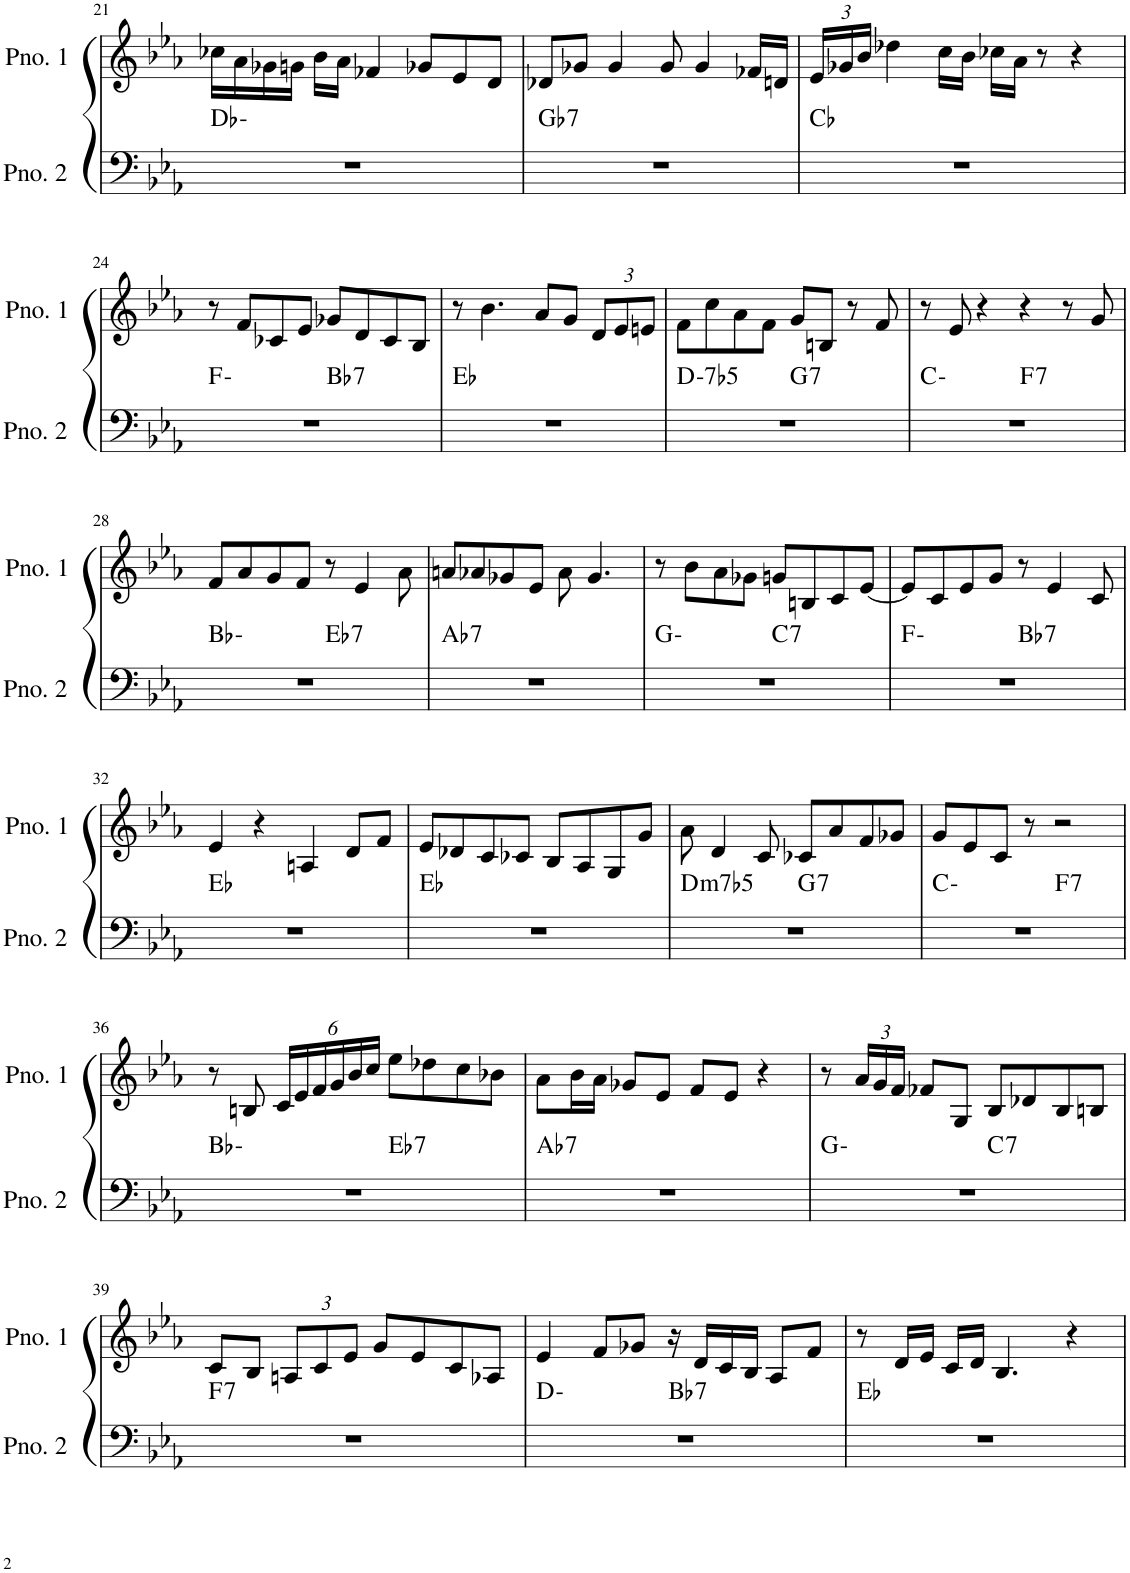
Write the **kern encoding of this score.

**kern	**harte	**kern
*part2	*part2	*part1
*staff2	*	*staff1
*I"ピアノ 2	*	*I"ピアノ 1
!!LO:PB:g=z
*clefF4	*	*clefG2
*k[b-e-a-]	*	*k[b-e-a-]
*M4/4	*	*M4/4
=21	=21	=21
1r	Db:min	16cc-X\LL
.	.	16a-\
.	.	16g-X\
.	.	16gn\JJ
.	.	16b-\LL
.	.	16a-\JJ
.	.	4f-X/
.	.	8g-X/L
.	.	8e-/
.	.	8d/J
=22	=22	=22
!	!LO:H:kt=7	!
1r	Gb:7	8d-X/L
.	.	8g-X/J
.	.	4g-/
.	.	8g-/
.	.	4g-/
.	.	16f-X/LL
.	.	16dn/JJ
=23	=23	=23
*	*	*Xbrackettup
1r	Cb:maj	24e-/LL
.	.	24g-X/
.	.	24b-/JJ
.	.	4dd-X\
.	.	16cc\LL
.	.	16b-\JJ
.	.	16cc-X\LL
.	.	16a-\JJ
.	.	8r
.	.	4r
!!LO:LB:g=z
=24	=24	=24
*^	*	*
1r	2ryy	F:min	8r
.	.	.	8f/L
.	.	.	8c-X/
.	.	.	8e-/J
!	!	!LO:H:kt=7	!
.	2ryy	Bb:7	8g-X/L
.	.	.	8d/
.	.	.	8c-/
.	.	.	8B-/J
*v	*v	*	*
=25	=25	=25
1r	Eb:maj	8r
.	.	4.b-\
.	.	8a-/L
.	.	8g/J
.	.	12d/L
.	.	12e-/
.	.	12en/J
=26	=26	=26
!	!LO:H:kt=-7b5	!
*^	*	*
1r	2ryy	D:hdim7	8f\L
.	.	.	8cc\
.	.	.	8a-\
.	.	.	8f\J
!	!	!LO:H:kt=7	!
.	2ryy	G:7	8g/L
.	.	.	8Bn/J
.	.	.	8r
.	.	.	8f/
=27	=27	=27	=27
1r	2ryy	C:min	8r
.	.	.	8e-/
.	.	.	4r
!	!	!LO:H:kt=7	!
.	2ryy	F:7	4r
.	.	.	8r
.	.	.	8g/
!!LO:LB:g=z
=28	=28	=28	=28
1r	2ryy	Bb:min	8f/L
.	.	.	8a-/
.	.	.	8g/
.	.	.	8f/J
!	!	!LO:H:kt=7	!
.	2ryy	Eb:7	8r
.	.	.	4e-/
.	.	.	8a-\
=29	=29	=29	=29
!	!	!LO:H:kt=7	!
*v	*v	*	*
1r	Ab:7	8an/L
.	.	8a-X/
.	.	8g-X/
.	.	8e-/J
.	.	8a-\
.	.	4.g-/
=30	=30	=30
*^	*	*
1r	2ryy	G:min	8r
.	.	.	8b-\L
.	.	.	8a-\
.	.	.	8g-X\J
!	!	!LO:H:kt=7	!
.	2ryy	C:7	8gn/L
.	.	.	8Bn/
.	.	.	8c/
.	.	.	[8e-/J
=31	=31	=31	=31
1r	2ryy	F:min	8e-/L]
.	.	.	8c/
.	.	.	8e-/
.	.	.	8g/J
!	!	!LO:H:kt=7	!
.	2ryy	Bb:7	8r
.	.	.	4e-/
.	.	.	8c/
*v	*v	*	*
!!LO:LB:g=z
=32	=32	=32
1r	Eb:maj	4e-/
.	.	4r
.	.	4An/
.	.	8d/L
.	.	8f/J
=33	=33	=33
1r	Eb:maj	8e-/L
.	.	8d-X/
.	.	8c/
.	.	8c-X/J
.	.	8B-/L
.	.	8A-/
.	.	8G/
.	.	8g/J
=34	=34	=34
!	!LO:H:kt=m7b5	!
*^	*	*
1r	2ryy	D:hdim7	8a-\
.	.	.	4d/
.	.	.	8c/
!	!	!LO:H:kt=7	!
.	2ryy	G:7	8c-X/L
.	.	.	8a-/
.	.	.	8f/
.	.	.	8g-X/J
=35	=35	=35	=35
1r	2ryy	C:min	8g/L
.	.	.	8e-/
.	.	.	8c/J
.	.	.	8r
!	!	!LO:H:kt=7	!
.	2ryy	F:7	2r
!!LO:LB:g=z
=36	=36	=36	=36
1r	2ryy	Bb:min	8r
.	.	.	8Bn/
.	.	.	24c/LL
.	.	.	24e-/
.	.	.	24f/
.	.	.	24g/
.	.	.	24b-/
.	.	.	24cc/JJ
!	!	!LO:H:kt=7	!
.	2ryy	Eb:7	8ee-\L
.	.	.	8dd-X\
.	.	.	8cc\
.	.	.	8b-X\J
=37	=37	=37	=37
!	!	!LO:H:kt=7	!
*v	*v	*	*
1r	Ab:7	8a-\L
.	.	16b-\L
.	.	16a-\JJ
.	.	8g-X/L
.	.	8e-/J
.	.	8f/L
.	.	8e-/J
.	.	4r
=38	=38	=38
*^	*	*
1r	2ryy	G:min	8r
.	.	.	24a-/LL
.	.	.	24g/
.	.	.	24f/JJ
.	.	.	8f-X/L
.	.	.	8G/J
!	!	!LO:H:kt=7	!
.	2ryy	C:7	8B-/L
.	.	.	8d-X/
.	.	.	8B-/
.	.	.	8Bn/J
!!LO:LB:g=z
=39	=39	=39	=39
!	!	!LO:H:kt=7	!
*v	*v	*	*
1r	F:7	8c/L
.	.	8B-/J
.	.	12An/L
.	.	12c/
.	.	12e-/J
.	.	8g/L
.	.	8e-/
.	.	8c/
.	.	8A-X/J
=40	=40	=40
*^	*	*
1r	2ryy	D:min	4e-/
.	.	.	8f/L
.	.	.	8g-X/J
!	!	!LO:H:kt=7	!
.	2ryy	Bb:7	16r
.	.	.	16d/LL
.	.	.	16c/
.	.	.	16B-/JJ
.	.	.	8A-/L
.	.	.	8f/J
*v	*v	*	*
=41	=41	=41
1r	Eb:maj	8r
.	.	16d/LL
.	.	16e-/JJ
.	.	16c/LL
.	.	16d/JJ
.	.	4.B-/
.	.	4r
=	=	=
*-	*-	*-
